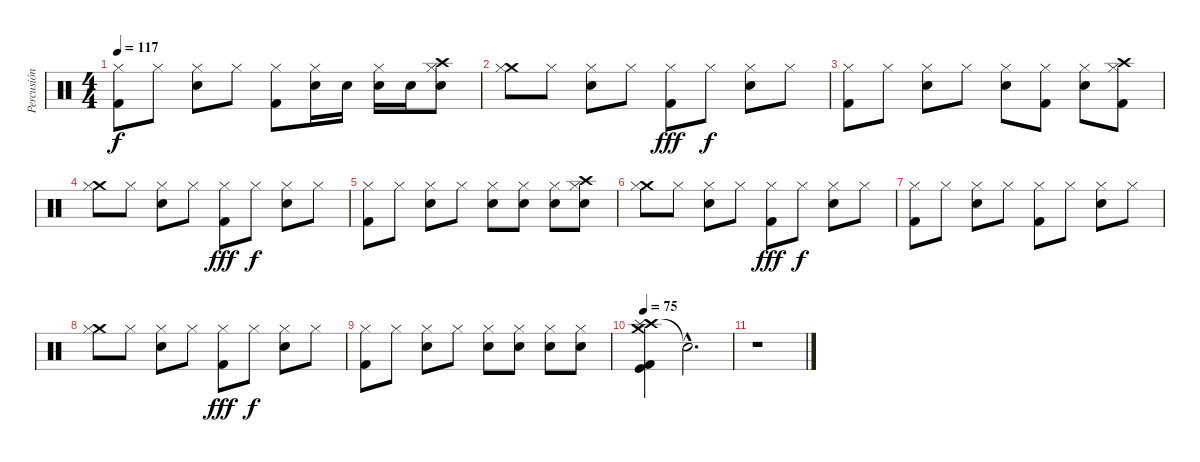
\track ("Percusión" "Percusión") {instrument percussion}
\staff {score}
\articulation defaults
\ts (4 4)
\tempo 117
\clef neutral
\ks c
("Hi-Hat (closed)" "Kick (hit) 2").8{dy f} "Hi-Hat (closed)".8 ("Hi-Hat (closed)" "Snare (hit) 2").8 "Hi-Hat (closed)".8 ("Hi-Hat (closed)" "Kick (hit) 2").8 ("Hi-Hat (closed)" "Snare (hit) 2").16 "Snare (hit) 2".16 ("Hi-Hat (closed)" "Snare (hit) 2").16 "Snare (hit) 2".16 ("Snare (hit) 2" "Hi-Hat (closed)" "Crash high (hit)").8 |
("Crash medium (hit)" "Hi-Hat (closed)").8 "Hi-Hat (closed)".8 ("Hi-Hat (closed)" "Snare (hit) 2").8 "Hi-Hat (closed)".8 ("Hi-Hat (closed)" "Kick (hit) 2").8{dy fff} "Hi-Hat (closed)".8{dy f} ("Hi-Hat (closed)" "Snare (hit) 2").8 "Hi-Hat (closed)".8 |
("Hi-Hat (closed)" "Kick (hit) 2").8 "Hi-Hat (closed)".8 ("Hi-Hat (closed)" "Snare (hit) 2").8 "Hi-Hat (closed)".8 ("Hi-Hat (closed)" "Snare (hit) 2").8 ("Hi-Hat (closed)" "Kick (hit) 2").8 ("Hi-Hat (closed)" "Snare (hit) 2").8 ("Hi-Hat (closed)" "Kick (hit) 2" "Crash high (hit)").8 |
("Crash medium (hit)" "Hi-Hat (closed)").8 "Hi-Hat (closed)".8 ("Hi-Hat (closed)" "Snare (hit) 2").8 "Hi-Hat (closed)".8 ("Hi-Hat (closed)" "Kick (hit) 2").8{dy fff} "Hi-Hat (closed)".8{dy f} ("Hi-Hat (closed)" "Snare (hit) 2").8 "Hi-Hat (closed)".8 |
("Hi-Hat (closed)" "Kick (hit) 2").8 "Hi-Hat (closed)".8 ("Hi-Hat (closed)" "Snare (hit) 2").8 "Hi-Hat (closed)".8 ("Hi-Hat (closed)" "Snare (hit) 2").8 ("Hi-Hat (closed)" "Snare (hit) 2").8 ("Hi-Hat (closed)" "Snare (hit) 2").8 ("Hi-Hat (closed)" "Snare (hit) 2" "Crash high (hit)").8 |
("Crash medium (hit)" "Hi-Hat (closed)").8 "Hi-Hat (closed)".8 ("Hi-Hat (closed)" "Snare (hit) 2").8 "Hi-Hat (closed)".8 ("Hi-Hat (closed)" "Kick (hit) 2").8{dy fff} "Hi-Hat (closed)".8{dy f} ("Hi-Hat (closed)" "Snare (hit) 2").8 "Hi-Hat (closed)".8 |
("Hi-Hat (closed)" "Kick (hit) 2").8 "Hi-Hat (closed)".8 ("Hi-Hat (closed)" "Snare (hit) 2").8 "Hi-Hat (closed)".8 ("Hi-Hat (closed)" "Kick (hit) 2").8 "Hi-Hat (closed)".8 ("Hi-Hat (closed)" "Snare (hit) 2").8 "Hi-Hat (closed)".8 |
("Crash medium (hit)" "Hi-Hat (closed)").8 "Hi-Hat (closed)".8 ("Hi-Hat (closed)" "Snare (hit) 2").8 "Hi-Hat (closed)".8 ("Hi-Hat (closed)" "Kick (hit) 2").8{dy fff} "Hi-Hat (closed)".8{dy f} ("Hi-Hat (closed)" "Snare (hit) 2").8 "Hi-Hat (closed)".8 |
("Hi-Hat (closed)" "Kick (hit) 2").8 "Hi-Hat (closed)".8 ("Hi-Hat (closed)" "Snare (hit) 2").8 "Hi-Hat (closed)".8 ("Hi-Hat (closed)" "Snare (hit) 2").8 ("Hi-Hat (closed)" "Snare (hit) 2").8 ("Hi-Hat (closed)" "Snare (hit) 2").8 ("Hi-Hat (closed)" "Snare (hit) 2").8 |
\tempo 75
("Crash high (hit)" "Crash medium (hit)" "Kick (hit)" "Kick (hit) 2" "Splash (hit)").4 "Snare (hit)"{hac t}.2{d} |
r.1
